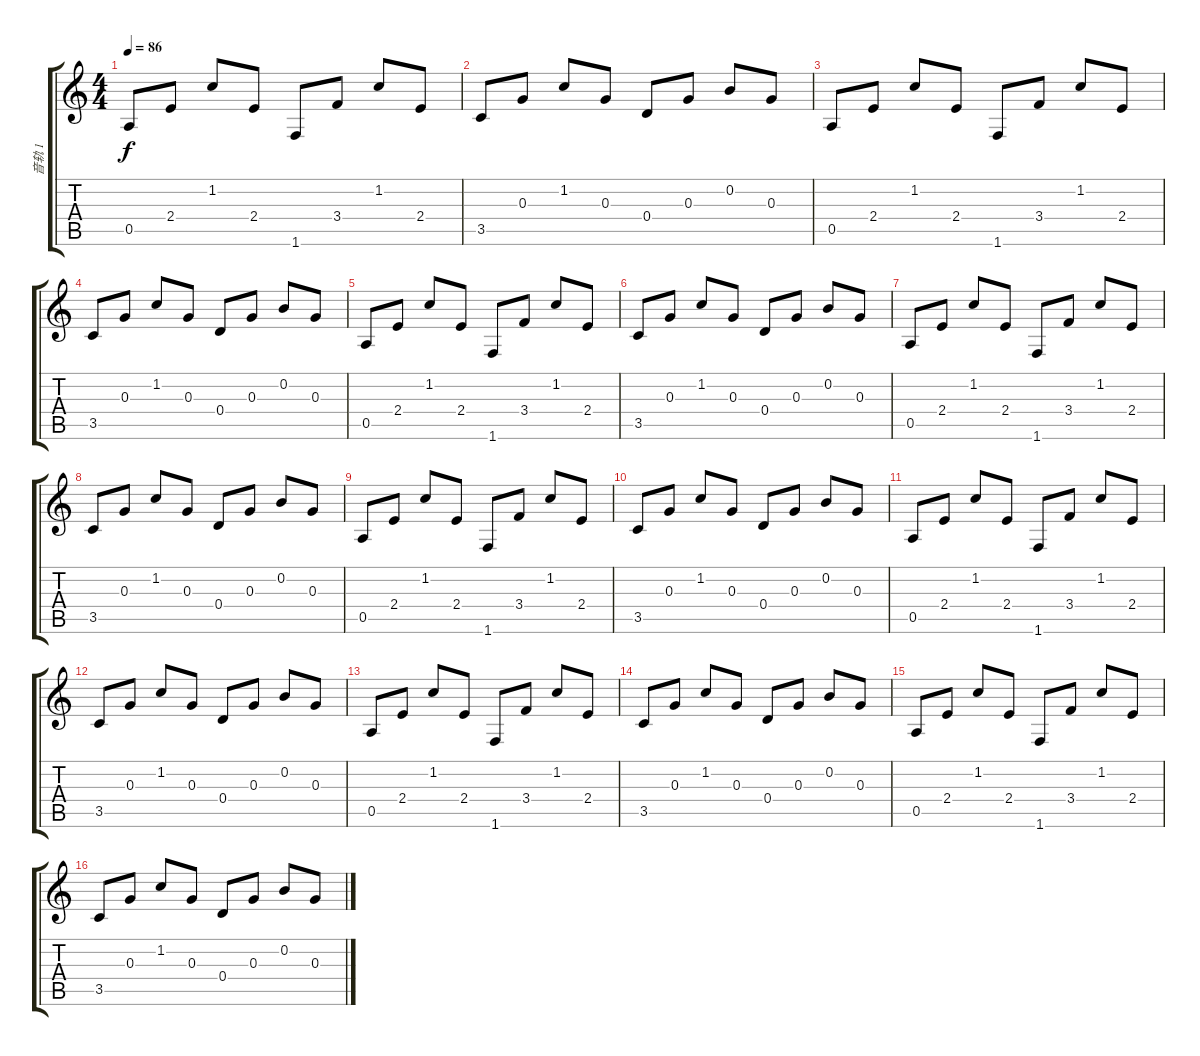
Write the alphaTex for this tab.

\track ("音轨 1" "音轨 1") {instrument overdrivenguitar}
\staff {score tabs}
\tuning (E4 B3 G3 D3 A2 E2) {hide}
\ts (4 4)
\tempo 86
\clef g2
\ks c
0.5.8{txt "" dy f instrument overdrivenguitar} 2.4.8 1.2.8 2.4.8 1.6.8 3.4.8 1.2.8 2.4.8 |
3.5.8 0.3.8 1.2.8 0.3.8 0.4.8 0.3.8 0.2.8 0.3.8 |
0.5.8 2.4.8 1.2.8 2.4.8 1.6.8 3.4.8 1.2.8 2.4.8 |
3.5.8 0.3.8 1.2.8 0.3.8 0.4.8 0.3.8 0.2.8 0.3.8 |
0.5.8 2.4.8 1.2.8 2.4.8 1.6.8 3.4.8 1.2.8 2.4.8 |
3.5.8 0.3.8 1.2.8 0.3.8 0.4.8 0.3.8 0.2.8 0.3.8 |
0.5.8 2.4.8 1.2.8 2.4.8 1.6.8 3.4.8 1.2.8 2.4.8 |
3.5.8 0.3.8 1.2.8 0.3.8 0.4.8 0.3.8 0.2.8 0.3.8 |
0.5.8 2.4.8 1.2.8 2.4.8 1.6.8 3.4.8 1.2.8 2.4.8 |
3.5.8 0.3.8 1.2.8 0.3.8 0.4.8 0.3.8 0.2.8 0.3.8 |
0.5.8 2.4.8 1.2.8 2.4.8 1.6.8 3.4.8 1.2.8 2.4.8 |
3.5.8 0.3.8 1.2.8 0.3.8 0.4.8 0.3.8 0.2.8 0.3.8 |
0.5.8 2.4.8 1.2.8 2.4.8 1.6.8 3.4.8 1.2.8 2.4.8 |
3.5.8 0.3.8 1.2.8 0.3.8 0.4.8 0.3.8 0.2.8 0.3.8 |
0.5.8 2.4.8 1.2.8 2.4.8 1.6.8 3.4.8 1.2.8 2.4.8 |
3.5.8 0.3.8 1.2.8 0.3.8 0.4.8 0.3.8 0.2.8 0.3.8
